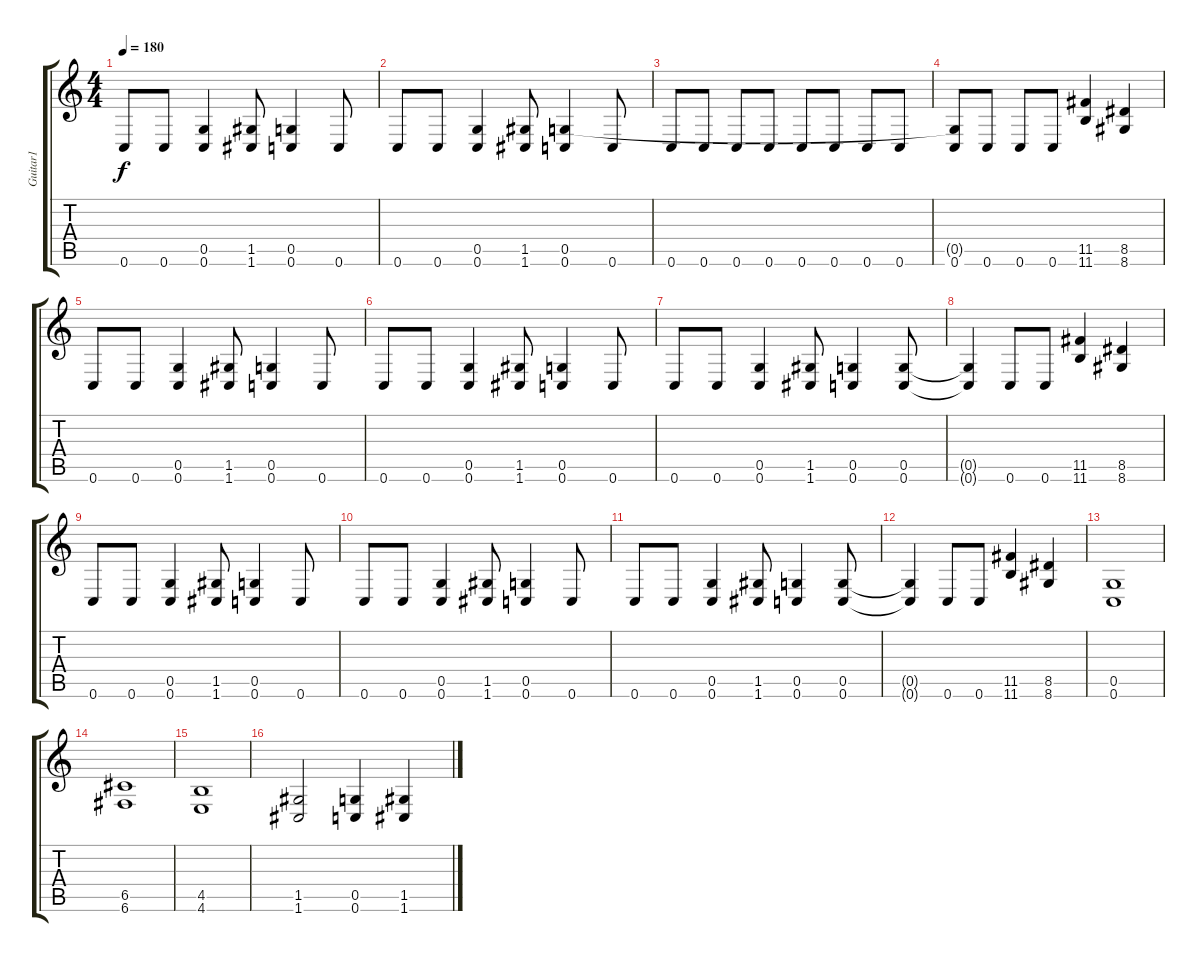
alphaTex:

\track ("Guitar1" "Guitar1") {instrument distortionguitar}
\staff {score tabs}
\tuning (D4 A3 F3 C3 G2 C2) {hide}
\ts (4 4)
\tempo 180
\clef g2
\ks c
0.6.8{dy f} 0.6.8 (0.5 0.6).4 (1.5 1.6).8 (0.5 0.6).4 0.6.8 |
0.6.8 0.6.8 (0.5 0.6).4 (1.5 1.6).8 (0.5 0.6).4 0.6.8 |
0.6.8 0.6.8 0.6.8 0.6.8 0.6.8 0.6.8 0.6.8 0.6.8 |
(0.5{t} 0.6).8 0.6.8 0.6.8 0.6.8 (11.5 11.6).4 (8.5 8.6).4 |
0.6.8 0.6.8 (0.5 0.6).4 (1.5 1.6).8 (0.5 0.6).4 0.6.8 |
0.6.8 0.6.8 (0.5 0.6).4 (1.5 1.6).8 (0.5 0.6).4 0.6.8 |
0.6.8 0.6.8 (0.5 0.6).4 (1.5 1.6).8 (0.5 0.6).4 (0.5 0.6).8 |
(0.5{t} 0.6{t}).4 0.6.8 0.6.8 (11.5 11.6).4 (8.5 8.6).4 |
0.6.8 0.6.8 (0.5 0.6).4 (1.5 1.6).8 (0.5 0.6).4 0.6.8 |
0.6.8 0.6.8 (0.5 0.6).4 (1.5 1.6).8 (0.5 0.6).4 0.6.8 |
0.6.8 0.6.8 (0.5 0.6).4 (1.5 1.6).8 (0.5 0.6).4 (0.5 0.6).8 |
(0.5{t} 0.6{t}).4 0.6.8 0.6.8 (11.5 11.6).4 (8.5 8.6).4 |
(0.5 0.6).1 |
(6.5 6.6).1 |
(4.5 4.6).1 |
(1.5 1.6).2 (0.5 0.6).4 (1.5 1.6).4
